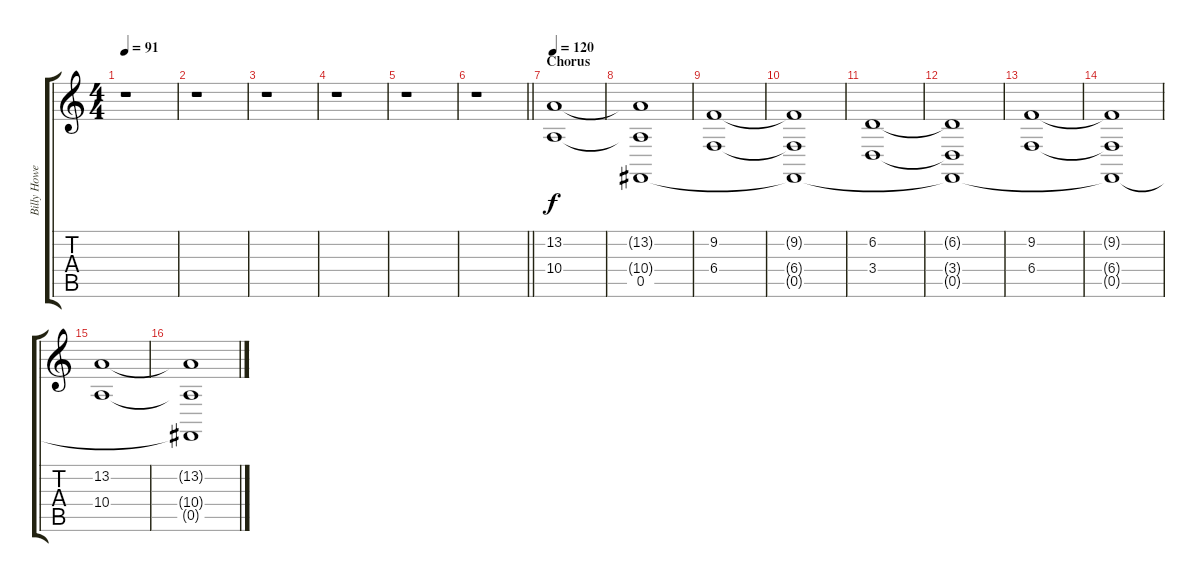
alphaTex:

\track ("Billy Howerdel (Keyboard II)" "Billy Howe") {instrument stringensemble1}
\staff {score tabs}
\tuning (Db4 Ab3 E3 B2 Gb2 Db2) {hide}
\ts (4 4)
\tempo 91
\clef g2
\ks c
r.1{dy f} |
r.1 |
r.1 |
r.1 |
r.1 |
\barLineRight lightlight
r.1 |
\section ("" "Chorus")
\tempo 120
(13.2 10.4).1 |
(13.2{t} 10.4{t} 0.5).1 |
(9.2 6.4).1 |
(9.2{t} 6.4{t} 0.5{t}).1 |
(6.2 3.4).1 |
(6.2{t} 3.4{t} 0.5{t}).1 |
(9.2 6.4).1 |
(9.2{t} 6.4{t} 0.5{t}).1 |
(13.2 10.4).1 |
(13.2{t} 10.4{t} 0.5{t}).1
